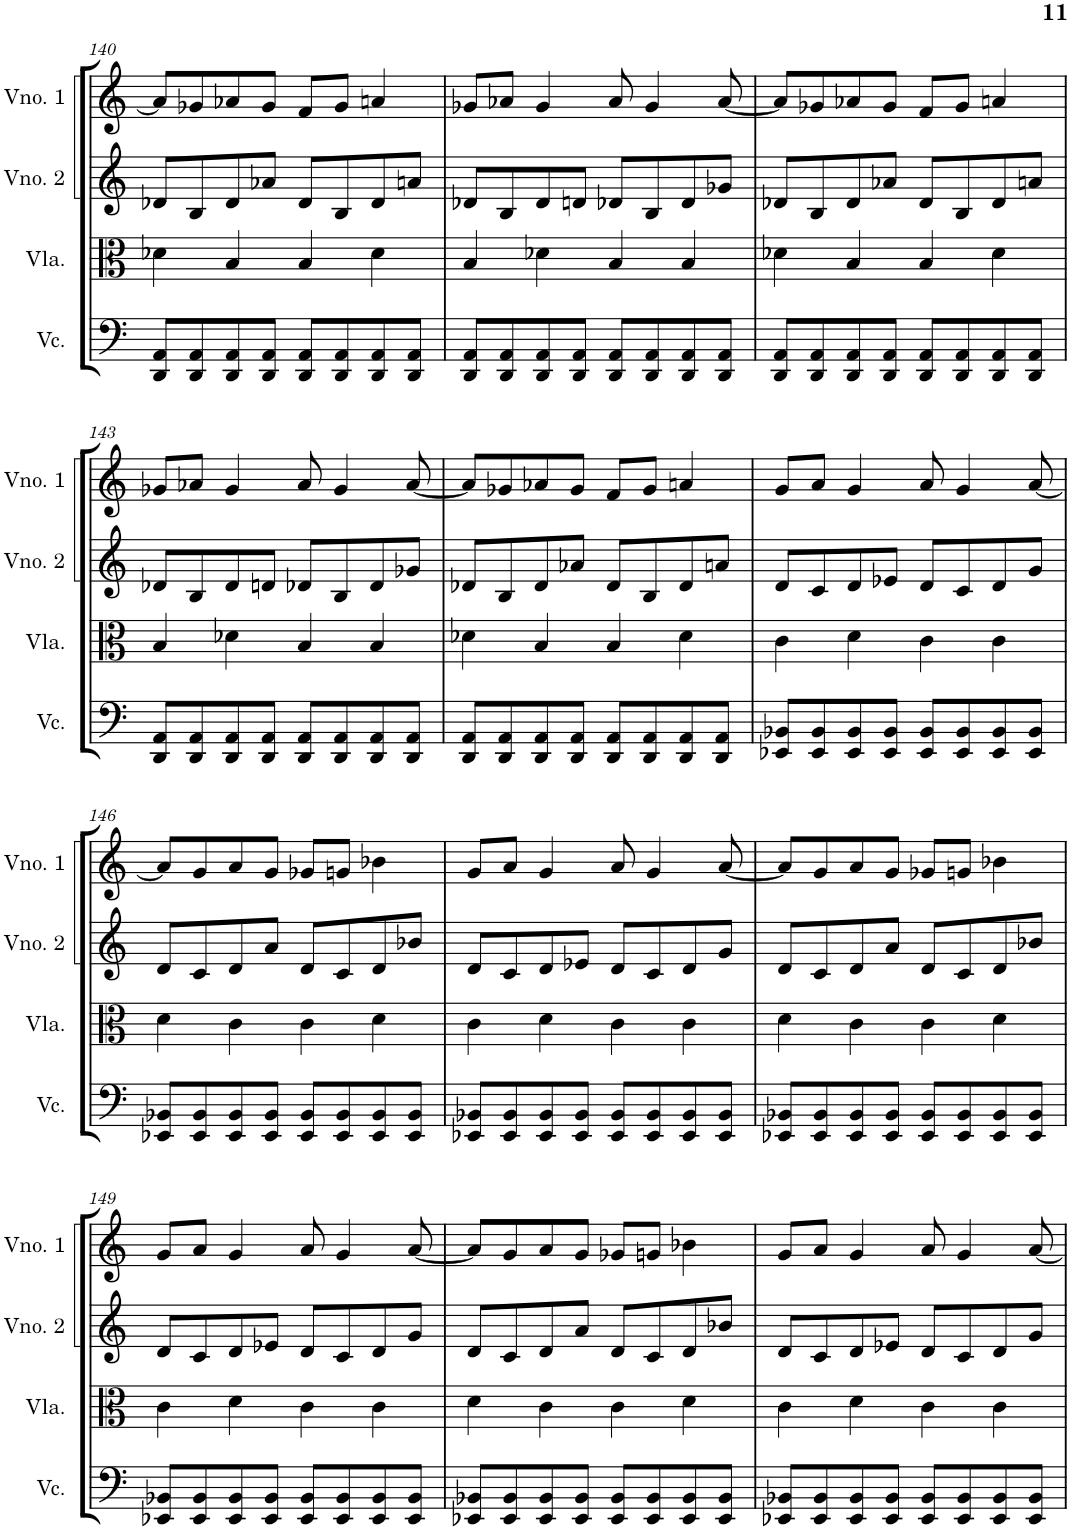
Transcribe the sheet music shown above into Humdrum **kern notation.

**kern	**kern	**kern	**kern
*part4	*part3	*part2	*part1
*staff4	*staff3	*staff2	*staff1
*I"Violoncelo	*I"Viola	*I"Violino 2	*I"Violino 1
*I'Vc.	*I'Vla.	*I'Vno. 2	*I'Vno. 1
!!LO:PB:g=z
*clefF4	*clefC3	*clefG2	*clefG2
*k[]	*k[]	*k[]	*k[]
*M4/4	*M4/4	*M4/4	*M4/4
=140	=140	=140	=140
8DD/ 8AA/L	4d-X\	8d-X/L	8a-/L]
8DD/ 8AA/	.	8B/	8g-X/
8DD/ 8AA/	4B/	8d-/	8a-X/
8DD/ 8AA/J	.	8a-X/J	8g-/J
8DD/ 8AA/L	4B/	8d-/L	8f/L
8DD/ 8AA/	.	8B/	8g-/J
8DD/ 8AA/	4d-\	8d-/	4an/
8DD/ 8AA/J	.	8an/J	.
=141	=141	=141	=141
8DD/ 8AA/L	4B/	8d-X/L	8g-X/L
8DD/ 8AA/	.	8B/	8a-X/J
8DD/ 8AA/	4d-X\	8d-/	4g-/
8DD/ 8AA/J	.	8dn/J	.
8DD/ 8AA/L	4B/	8d-X/L	8a-/
8DD/ 8AA/	.	8B/	4g-/
8DD/ 8AA/	4B/	8d-/	.
8DD/ 8AA/J	.	8g-X/J	[8a-/
=142	=142	=142	=142
8DD/ 8AA/L	4d-X\	8d-X/L	8a-/L]
8DD/ 8AA/	.	8B/	8g-X/
8DD/ 8AA/	4B/	8d-/	8a-X/
8DD/ 8AA/J	.	8a-X/J	8g-/J
8DD/ 8AA/L	4B/	8d-/L	8f/L
8DD/ 8AA/	.	8B/	8g-/J
8DD/ 8AA/	4d-\	8d-/	4an/
8DD/ 8AA/J	.	8an/J	.
!!LO:LB:g=z
=143	=143	=143	=143
8DD/ 8AA/L	4B/	8d-X/L	8g-X/L
8DD/ 8AA/	.	8B/	8a-X/J
8DD/ 8AA/	4d-X\	8d-/	4g-/
8DD/ 8AA/J	.	8dn/J	.
8DD/ 8AA/L	4B/	8d-X/L	8a-/
8DD/ 8AA/	.	8B/	4g-/
8DD/ 8AA/	4B/	8d-/	.
8DD/ 8AA/J	.	8g-X/J	[8a-/
=144	=144	=144	=144
8DD/ 8AA/L	4d-X\	8d-X/L	8a-/L]
8DD/ 8AA/	.	8B/	8g-X/
8DD/ 8AA/	4B/	8d-/	8a-X/
8DD/ 8AA/J	.	8a-X/J	8g-/J
8DD/ 8AA/L	4B/	8d-/L	8f/L
8DD/ 8AA/	.	8B/	8g-/J
8DD/ 8AA/	4d-\	8d-/	4an/
8DD/ 8AA/J	.	8an/J	.
=145	=145	=145	=145
8EE-X/ 8BB-X/L	4c\	8d/L	8g/L
8EE-/ 8BB-/	.	8c/	8a/J
8EE-/ 8BB-/	4d\	8d/	4g/
8EE-/ 8BB-/J	.	8e-X/J	.
8EE-/ 8BB-/L	4c\	8d/L	8a/
8EE-/ 8BB-/	.	8c/	4g/
8EE-/ 8BB-/	4c\	8d/	.
8EE-/ 8BB-/J	.	8g/J	[8a/
!!LO:LB:g=z
=146	=146	=146	=146
8EE-X/ 8BB-X/L	4d\	8d/L	8a/L]
8EE-/ 8BB-/	.	8c/	8g/
8EE-/ 8BB-/	4c\	8d/	8a/
8EE-/ 8BB-/J	.	8a/J	8g/J
8EE-/ 8BB-/L	4c\	8d/L	8g-X/L
8EE-/ 8BB-/	.	8c/	8gn/J
8EE-/ 8BB-/	4d\	8d/	4b-X\
8EE-/ 8BB-/J	.	8b-X/J	.
=147	=147	=147	=147
8EE-X/ 8BB-X/L	4c\	8d/L	8g/L
8EE-/ 8BB-/	.	8c/	8a/J
8EE-/ 8BB-/	4d\	8d/	4g/
8EE-/ 8BB-/J	.	8e-X/J	.
8EE-/ 8BB-/L	4c\	8d/L	8a/
8EE-/ 8BB-/	.	8c/	4g/
8EE-/ 8BB-/	4c\	8d/	.
8EE-/ 8BB-/J	.	8g/J	[8a/
=148	=148	=148	=148
8EE-X/ 8BB-X/L	4d\	8d/L	8a/L]
8EE-/ 8BB-/	.	8c/	8g/
8EE-/ 8BB-/	4c\	8d/	8a/
8EE-/ 8BB-/J	.	8a/J	8g/J
8EE-/ 8BB-/L	4c\	8d/L	8g-X/L
8EE-/ 8BB-/	.	8c/	8gn/J
8EE-/ 8BB-/	4d\	8d/	4b-X\
8EE-/ 8BB-/J	.	8b-X/J	.
!!LO:LB:g=z
=149	=149	=149	=149
8EE-X/ 8BB-X/L	4c\	8d/L	8g/L
8EE-/ 8BB-/	.	8c/	8a/J
8EE-/ 8BB-/	4d\	8d/	4g/
8EE-/ 8BB-/J	.	8e-X/J	.
8EE-/ 8BB-/L	4c\	8d/L	8a/
8EE-/ 8BB-/	.	8c/	4g/
8EE-/ 8BB-/	4c\	8d/	.
8EE-/ 8BB-/J	.	8g/J	[8a/
=150	=150	=150	=150
8EE-X/ 8BB-X/L	4d\	8d/L	8a/L]
8EE-/ 8BB-/	.	8c/	8g/
8EE-/ 8BB-/	4c\	8d/	8a/
8EE-/ 8BB-/J	.	8a/J	8g/J
8EE-/ 8BB-/L	4c\	8d/L	8g-X/L
8EE-/ 8BB-/	.	8c/	8gn/J
8EE-/ 8BB-/	4d\	8d/	4b-X\
8EE-/ 8BB-/J	.	8b-X/J	.
=151	=151	=151	=151
8EE-X/ 8BB-X/L	4c\	8d/L	8g/L
8EE-/ 8BB-/	.	8c/	8a/J
8EE-/ 8BB-/	4d\	8d/	4g/
8EE-/ 8BB-/J	.	8e-X/J	.
8EE-/ 8BB-/L	4c\	8d/L	8a/
8EE-/ 8BB-/	.	8c/	4g/
8EE-/ 8BB-/	4c\	8d/	.
8EE-/ 8BB-/J	.	8g/J	[8a/
=	=	=	=
*-	*-	*-	*-
